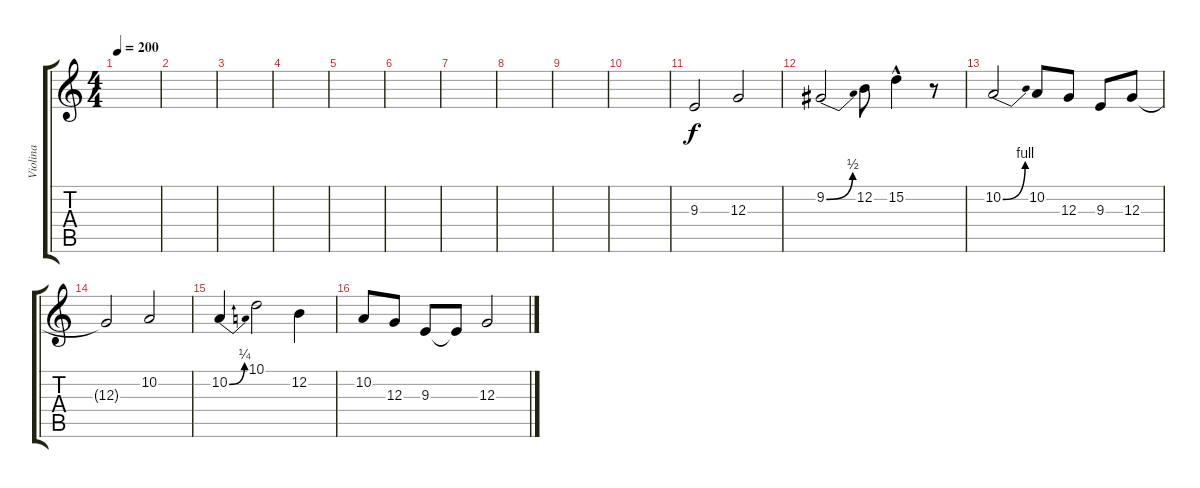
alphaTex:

\track ("Violina" "Violina") {instrument violin}
\staff {score tabs}
\tuning (E4 B3 G3 D3 A2 E2) {hide}
\ts (4 4)
\tempo 200
\clef g2
\ks c
|
|
|
|
|
|
|
|
|
|
9.3.2 12.3.2 |
9.2{be (bend 0 0 60 2)}.2 12.2.8 15.2{hac}.4 r.8 |
10.2{be (bend 0 0 60 4)}.2 10.2.8 12.3.8 9.3.8 12.3.8 |
12.3{t}.2 10.2.2 |
10.2{be (bend 0 0 60 1)}.4 10.1.2 12.2.4 |
10.2.8 12.3.8 9.3.8 9.3{t}.8 12.3.2
